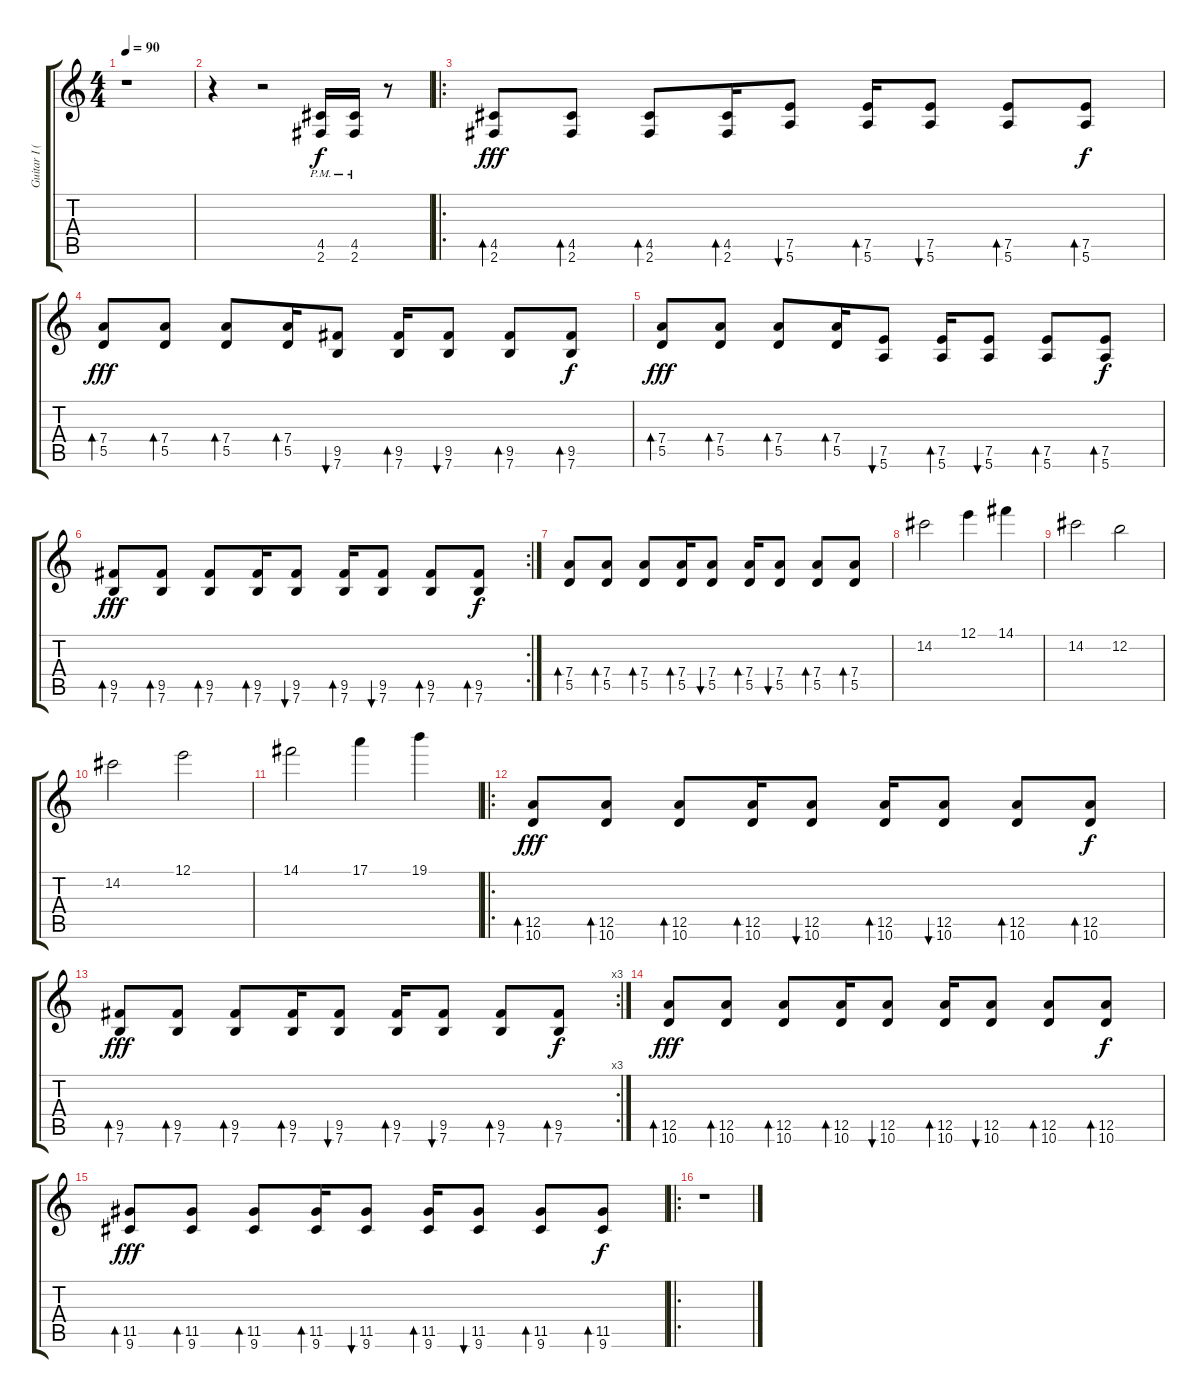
\track ("Guitar I (Mike Elgar)" "Guitar I (") {instrument distortionguitar}
\staff {score tabs}
\tuning (E4 B3 G3 D3 A2 E2) {hide}
\ts (4 4)
\tempo 90
\clef g2
\ks c
r.1{dy f} |
r.4 r.2 (4.5{pm} 2.6{pm}).16 (4.5{pm} 2.6{pm}).16 r.8 |
\ro
(4.5 2.6).8{bd 60 dy fff} (4.5 2.6).8{bd 60} (4.5 2.6).8{bd 60} (4.5 2.6).16{bd 60} (7.5 5.6).8{bu 60} (7.5 5.6).16{bd 60} (7.5 5.6).8{bu 60} (7.5 5.6).8{bd 60} (7.5 5.6).8{bd 60 dy f} |
(7.4 5.5).8{bd 60 dy fff} (7.4 5.5).8{bd 60} (7.4 5.5).8{bd 60} (7.4 5.5).16{bd 60} (9.5 7.6).8{bu 60} (9.5 7.6).16{bd 60} (9.5 7.6).8{bu 60} (9.5 7.6).8{bd 60} (9.5 7.6).8{bd 60 dy f} |
(7.4 5.5).8{bd 60 dy fff} (7.4 5.5).8{bd 60} (7.4 5.5).8{bd 60} (7.4 5.5).16{bd 60} (7.5 5.6).8{bu 60} (7.5 5.6).16{bd 60} (7.5 5.6).8{bu 60} (7.5 5.6).8{bd 60} (7.5 5.6).8{bd 60 dy f} |
\rc 2
(9.5 7.6).8{bd 60 dy fff} (9.5 7.6).8{bd 60} (9.5 7.6).8{bd 60} (9.5 7.6).16{bd 60} (9.5 7.6).8{bu 60} (9.5 7.6).16{bd 60} (9.5 7.6).8{bu 60} (9.5 7.6).8{bd 60} (9.5 7.6).8{bd 60 dy f} |
(7.4 5.5).8{bd 60} (7.4 5.5).8{bd 60} (7.4 5.5).8{bd 60} (7.4 5.5).16{bd 60} (7.4 5.5).8{bu 60} (7.4 5.5).16{bd 60} (7.4 5.5).8{bu 60} (7.4 5.5).8{bd 60} (7.4 5.5).8{bd 60} |
14.2.2 12.1.4 14.1.4 |
14.2.2 12.2.2 |
14.2.2 12.1.2 |
14.1.2 17.1.4 19.1.4 |
\ro
(12.5 10.6).8{bd 60 dy fff} (12.5 10.6).8{bd 60} (12.5 10.6).8{bd 60} (12.5 10.6).16{bd 60} (12.5 10.6).8{bu 60} (12.5 10.6).16{bd 60} (12.5 10.6).8{bu 60} (12.5 10.6).8{bd 60} (12.5 10.6).8{bd 60 dy f} |
\rc 3
(9.5 7.6).8{bd 60 dy fff} (9.5 7.6).8{bd 60} (9.5 7.6).8{bd 60} (9.5 7.6).16{bd 60} (9.5 7.6).8{bu 60} (9.5 7.6).16{bd 60} (9.5 7.6).8{bu 60} (9.5 7.6).8{bd 60} (9.5 7.6).8{bd 60 dy f} |
(12.5 10.6).8{bd 60 dy fff} (12.5 10.6).8{bd 60} (12.5 10.6).8{bd 60} (12.5 10.6).16{bd 60} (12.5 10.6).8{bu 60} (12.5 10.6).16{bd 60} (12.5 10.6).8{bu 60} (12.5 10.6).8{bd 60} (12.5 10.6).8{bd 60 dy f} |
(11.5 9.6).8{bd 60 dy fff} (11.5 9.6).8{bd 60} (11.5 9.6).8{bd 60} (11.5 9.6).16{bd 60} (11.5 9.6).8{bu 60} (11.5 9.6).16{bd 60} (11.5 9.6).8{bu 60} (11.5 9.6).8{bd 60} (11.5 9.6).8{bd 60 dy f} |
\ro
r.1
